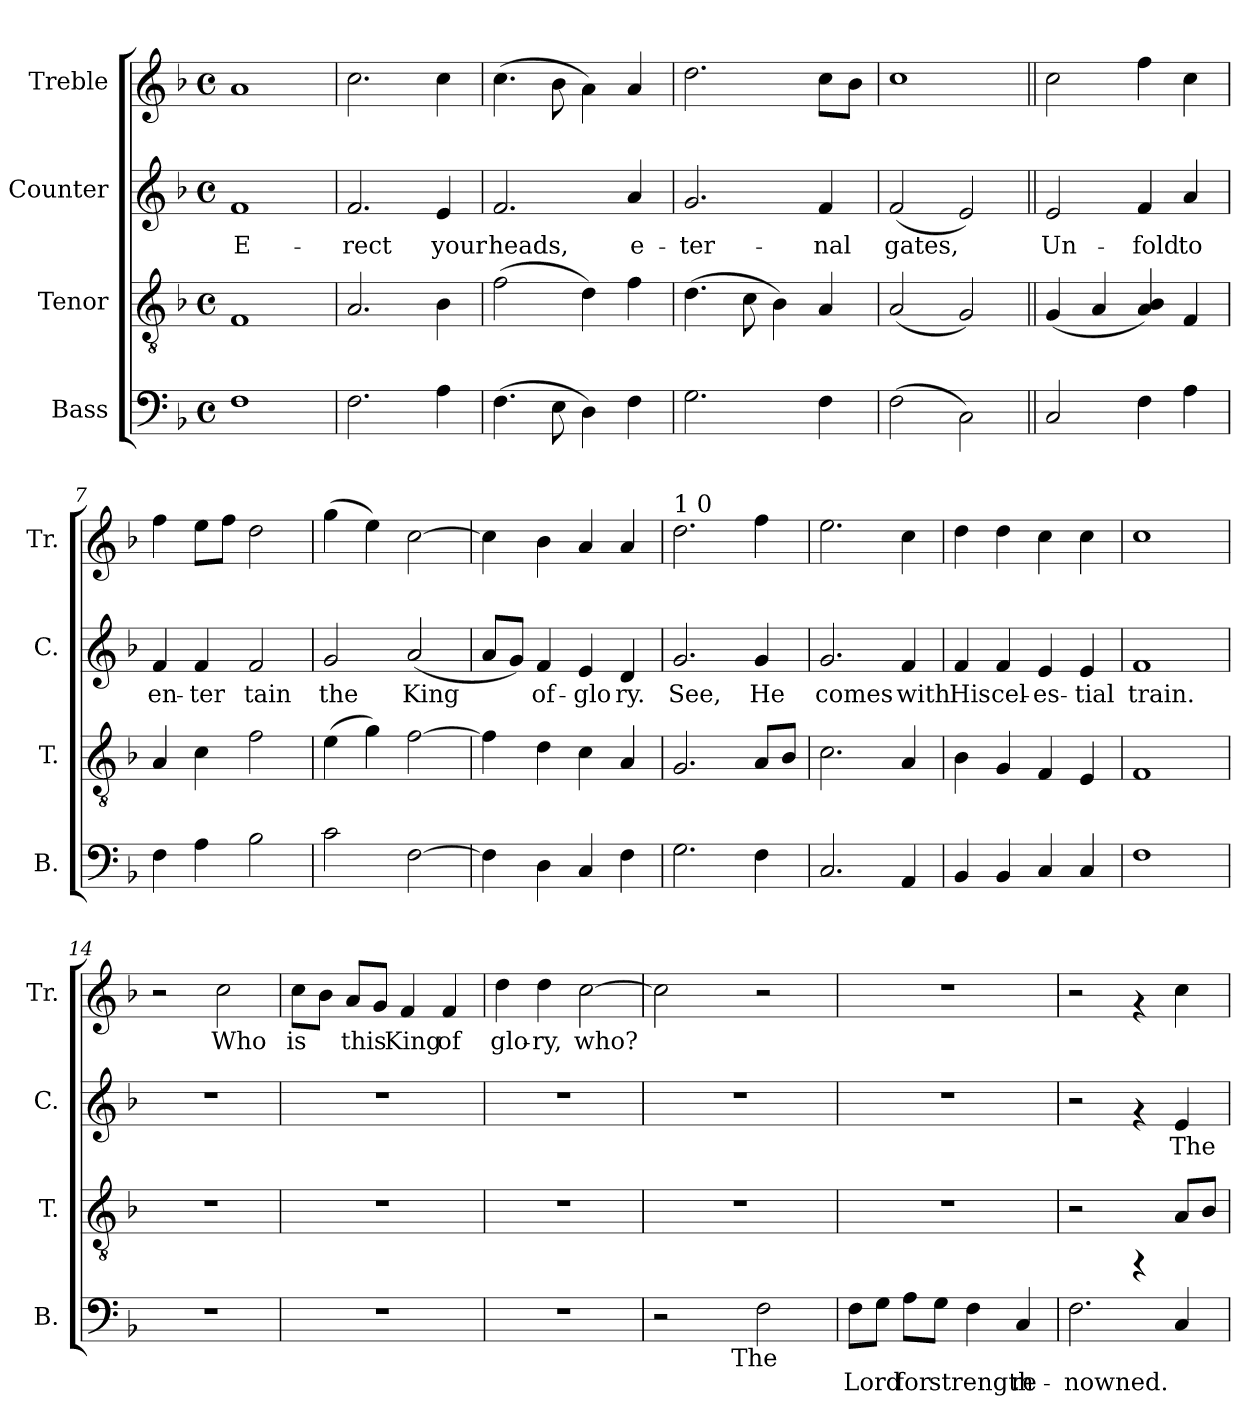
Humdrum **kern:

**kern	**text	**kern	**text	**kern	**text	**kern	**text
*part4	*part4	*part3	*part3	*part2	*part2	*part1	*part1
*staff4	*staff4	*staff3	*staff3	*staff2	*staff2	*staff1	*staff1
*I"Bass	*	*I"Tenor	*	*I"Counter	*	*I"Treble	*
*I'B.	*	*I'T.	*	*I'C.	*	*I'Tr.	*
!!LO:PB:g=z
*stria5	*	*stria5	*	*stria5	*	*stria5	*
*clefF4	*	*clefGv2	*	*clefG2	*	*clefG2	*
*k[b-]	*	*k[b-]	*	*k[b-]	*	*k[b-]	*
*F:	*	*F:	*	*F:	*	*F:	*
*M4/4	*	*M4/4	*	*M4/4	*	*M4/4	*
*met(c)	*	*met(c)	*	*met(c)	*	*met(c)	*
=1	=1	=1	=1	=1	=1	=1	=1
!	!LO:LY:b:cj	!	!LO:LY:b:cj	!	!LO:LY:b:cj	!	!LO:LY:b:cj
1F	.	1F	.	1f	E-	1a	.
=2	=2	=2	=2	=2	=2	=2	=2
!	!LO:LY:b:cj	!	!LO:LY:b:cj	!	!LO:LY:b:cj	!	!LO:LY:b:cj
2.F\	.	2.A/	.	2.f/	-rect	2.cc\	.
!	!LO:LY:b:cj	!	!LO:LY:b:cj	!	!LO:LY:b:cj	!	!LO:LY:b:cj
4A\	.	4B-\	.	4e/	your	4cc\	.
=3	=3	=3	=3	=3	=3	=3	=3
!	!LO:LY:b:cj	!	!LO:LY:b:cj	!	!LO:LY:b:cj	!	!LO:LY:b:cj
(>4.F\	.	(>2f\	.	2.f/	heads,	(>4.cc\	.
!	!LO:LY:b:cj	!	!	!	!	!	!LO:LY:b:cj
8E\	.	.	.	.	.	8b-\	.
!	!LO:LY:b:cj	!	!LO:LY:b:cj	!	!	!	!LO:LY:b:cj
4D\)	.	4d\)	.	.	.	4a\)	.
!	!LO:LY:b:cj	!	!LO:LY:b:cj	!	!LO:LY:b:cj	!	!LO:LY:b:cj
4F\	.	4f\	.	4a/	e-	4a/	.
=4	=4	=4	=4	=4	=4	=4	=4
!	!LO:LY:b:cj	!	!LO:LY:b:cj	!	!LO:LY:b:cj	!	!LO:LY:b:cj
2.G\	.	(>4.d\	.	2.g/	-ter-	2.dd\	.
!	!	!	!LO:LY:b:cj	!	!	!	!
.	.	8c\	.	.	.	.	.
!	!	!	!LO:LY:b:cj	!	!	!	!
.	.	4B-\)	.	.	.	.	.
!	!LO:LY:b:cj	!	!LO:LY:b:cj	!	!LO:LY:b:cj	!	!LO:LY:b:cj
4F\	.	4A/	.	4f/	-nal	8cc\L	.
!	!	!	!	!	!	!	!LO:LY:b:cj
.	.	.	.	.	.	8b-\J	.
=5	=5	=5	=5	=5	=5	=5	=5
!	!LO:LY:b:cj	!	!LO:LY:b:cj	!	!LO:LY:b:cj	!	!LO:LY:b:cj
(>2F\	.	(<2A/	.	(<2f/	gates,	1cc	.
!	!LO:LY:b:cj	!	!LO:LY:b:cj	!	!LO:LY:b:cj	!	!
2C\)	.	2G/)	.	2e/)	.	.	.
=6||	=6||	=6||	=6||	=6||	=6||	=6||	=6||
!	!LO:LY:b:cj	!	!LO:LY:b:cj	!	!LO:LY:b:cj	!	!LO:LY:b:cj
2C>/	.	(<4G/	.	2e/	Un-	2cc\	.
!	!	!	!LO:LY:b:cj	!	!	!	!
.	.	4A/	.	.	.	.	.
!	!LO:LY:b:cj	!	!LO:LY:b:cj	!	!LO:LY:b:cj	!	!LO:LY:b:cj
4F\	.	4B-/ 4A/)	.	4f/	-fold	4ff\	.
!	!LO:LY:b:cj	!	!LO:LY:b:cj	!	!LO:LY:b:cj	!	!LO:LY:b:cj
4A\	.	4F/	.	4a/	to	4cc\	.
=7	=7	=7	=7	=7	=7	=7	=7
!	!LO:LY:b:cj	!	!LO:LY:b:cj	!	!LO:LY:b:cj	!	!LO:LY:b:cj
4F\	.	4A/	.	4f/	en-	4ff\	.
!	!LO:LY:b:cj	!	!LO:LY:b:cj	!	!LO:LY:b:cj	!	!LO:LY:b:cj
4A\	.	4c\	.	4f/	-ter	8ee\L	.
!	!	!	!	!	!	!	!LO:LY:b:cj
.	.	.	.	.	.	8ff\J	.
!	!LO:LY:b:cj	!	!LO:LY:b:cj	!	!LO:LY:b:cj	!	!LO:LY:b:cj
2B-\	.	2f\	.	2f/	tain	2dd\	.
=8	=8	=8	=8	=8	=8	=8	=8
!	!LO:LY:b:cj	!	!LO:LY:b:cj	!	!LO:LY:b:cj	!	!LO:LY:b:cj
2c\	.	(>4e\	.	2g/	the	(>4gg\	.
!	!	!	!LO:LY:b:cj	!	!	!	!LO:LY:b:cj
.	.	4g\)	.	.	.	4ee\)	.
!	!LO:LY:b:cj	!	!LO:LY:b:cj	!	!LO:LY:b:cj	!	!LO:LY:b:cj
[>2F\	.	[>2f\	.	(<2a/	King	[>2cc\	.
=9	=9	=9	=9	=9	=9	=9	=9
!	!LO:LY:b:cj	!	!LO:LY:b:cj	!	!LO:LY:b:cj	!	!LO:LY:b:cj
4F\]	.	4f\]	.	8a/L	.	4cc\]	.
!	!	!	!	!	!LO:LY:b:cj	!	!
.	.	.	.	8g/J)	.	.	.
!	!LO:LY:b:cj	!	!LO:LY:b:cj	!	!LO:LY:b:cj	!	!LO:LY:b:cj
4D\	.	4d\	.	4f/	of-	4b-\	.
!	!LO:LY:b:cj	!	!LO:LY:b:cj	!	!LO:LY:b:cj	!	!LO:LY:b:cj
4C/	.	4c\	.	4e/	-glo	4a/	.
!	!LO:LY:b:cj	!	!LO:LY:b:cj	!	!LO:LY:b:cj	!	!LO:LY:b:cj
4F\	.	4A/	.	4d/	ry.	4a/	.
!!LO:LB:g=z
=10	=10	=10	=10	=10	=10	=10	=10
!	!	!	!	!	!	!LO:TX:a:t=1 0	!
!	!LO:LY:b:cj	!	!LO:LY:b:cj	!	!LO:LY:b:cj	!	!LO:LY:b:cj
2.G\	.	2.G/	.	2.g/	See,	2.dd\	.
!	!LO:LY:b:cj	!	!LO:LY:b:cj	!	!LO:LY:b:cj	!	!LO:LY:b:cj
4F\	.	8A/L	.	4g/	He	4ff\	.
!	!	!	!LO:LY:b:cj	!	!	!	!
.	.	8B-/J	.	.	.	.	.
=11	=11	=11	=11	=11	=11	=11	=11
!	!LO:LY:b:cj	!	!LO:LY:b:cj	!	!LO:LY:b:cj	!	!LO:LY:b:cj
2.C/	.	2.c\	.	2.g/	comes	2.ee\	.
!	!LO:LY:b:cj	!	!LO:LY:b:cj	!	!LO:LY:b:cj	!	!LO:LY:b:cj
4AA/	.	4A/	.	4f/	with	4cc\	.
=12	=12	=12	=12	=12	=12	=12	=12
!	!LO:LY:b:cj	!	!LO:LY:b:cj	!	!LO:LY:b:cj	!	!LO:LY:b:cj
4BB-/	.	4B-\	.	4f/	His	4dd\	.
!	!LO:LY:b:cj	!	!LO:LY:b:cj	!	!LO:LY:b:cj	!	!LO:LY:b:cj
4BB-/	.	4G/	.	4f/	cel-	4dd\	.
!	!LO:LY:b:cj	!	!LO:LY:b:cj	!	!LO:LY:b:cj	!	!LO:LY:b:cj
4C/	.	4F/	.	4e/	-es-	4cc\	.
!	!LO:LY:b:cj	!	!LO:LY:b:cj	!	!LO:LY:b:cj	!	!LO:LY:b:cj
4C/	.	4E/	.	4e/	-tial	4cc\	.
=13	=13	=13	=13	=13	=13	=13	=13
!	!LO:LY:b:cj	!	!LO:LY:b:cj	!	!LO:LY:b:cj	!	!LO:LY:b:cj
1F	.	1F	.	1f	train.	1cc	.
=14	=14	=14	=14	=14	=14	=14	=14
1r	.	1r	.	1r	.	2r	.
!	!	!	!	!	!	!	!LO:LY:b:cj
.	.	.	.	.	.	2cc\	Who
=15	=15	=15	=15	=15	=15	=15	=15
!	!	!	!	!	!	!	!LO:LY:b:cj
1r	.	1r	.	1r	.	8cc>\L	is
!	!	!	!	!	!	!	!LO:LY:b:cj
.	.	.	.	.	.	8b-\J	.
!	!	!	!	!	!	!	!LO:LY:b:cj
.	.	.	.	.	.	8a/L	this
!	!	!	!	!	!	!	!LO:LY:b:cj
.	.	.	.	.	.	8g/J	.
!	!	!	!	!	!	!	!LO:LY:b:cj
.	.	.	.	.	.	4f/	King
!	!	!	!	!	!	!	!LO:LY:b:cj
.	.	.	.	.	.	4f/	of
=16	=16	=16	=16	=16	=16	=16	=16
!	!	!	!	!	!	!	!LO:LY:b:cj
1r	.	1r	.	1r	.	4dd\	glo-
!	!	!	!	!	!	!	!LO:LY:b:cj
.	.	.	.	.	.	4dd\	-ry,
!	!	!	!	!	!	!	!LO:LY:b:cj
.	.	.	.	.	.	[>2cc\	who?
=17	=17	=17	=17	=17	=17	=17	=17
!	!	!	!	!	!	!	!LO:LY:b:cj
*^	*	*	*	*	*	*	*
2r	4ryy	.	1r	.	1r	.	2cc\]	.
.	8ryy	.	.	.	.	.	.	.
.	64ryy	.	.	.	.	.	.	.
!	!LO:TX:b:t=The	!	!	!	!	!	!	!
.	2ryy	.	.	.	.	.	.	.
!	!	!LO:LY:b:cj	!	!	!	!	!	!
2F\	.	.	.	.	.	.	2r	.
.	16..ryy	.	.	.	.	.	.	.
!!LO:LB:g=z
=18	=18	=18	=18	=18	=18	=18	=18	=18
!	!	!LO:LY:b:cj	!	!	!	!	!	!
*v	*v	*	*	*	*	*	*	*
8F\L	Lord	1r	.	1r	.	1r	.
!	!LO:LY:b:cj	!	!	!	!	!	!
8G\J	.	.	.	.	.	.	.
!	!LO:LY:b:cj	!	!	!	!	!	!
8A\L	for	.	.	.	.	.	.
!	!LO:LY:b:cj	!	!	!	!	!	!
8G\J	strength	.	.	.	.	.	.
!	!LO:LY:b:cj	!	!	!	!	!	!
4F\	.	.	.	.	.	.	.
!	!LO:LY:b:cj	!	!	!	!	!	!
4C/	re-	.	.	.	.	.	.
=19	=19	=19	=19	=19	=19	=19	=19
!	!LO:LY:b:cj	!	!	!	!	!	!
2.F\	-nowned.	2r	.	2r	.	2r	.
.	.	4rFF	.	4rf	.	4rf	.
!	!LO:LY:b:cj	!	!LO:LY:b:cj	!	!LO:LY:b:cj	!	!LO:LY:b:cj
4C/	.	8A/L	.	4e/	The	4cc\	.
!	!	!	!LO:LY:b:cj	!	!	!	!
.	.	8B-/J	.	.	.	.	.
=	=	=	=	=	=	=	=
*-	*-	*-	*-	*-	*-	*-	*-
